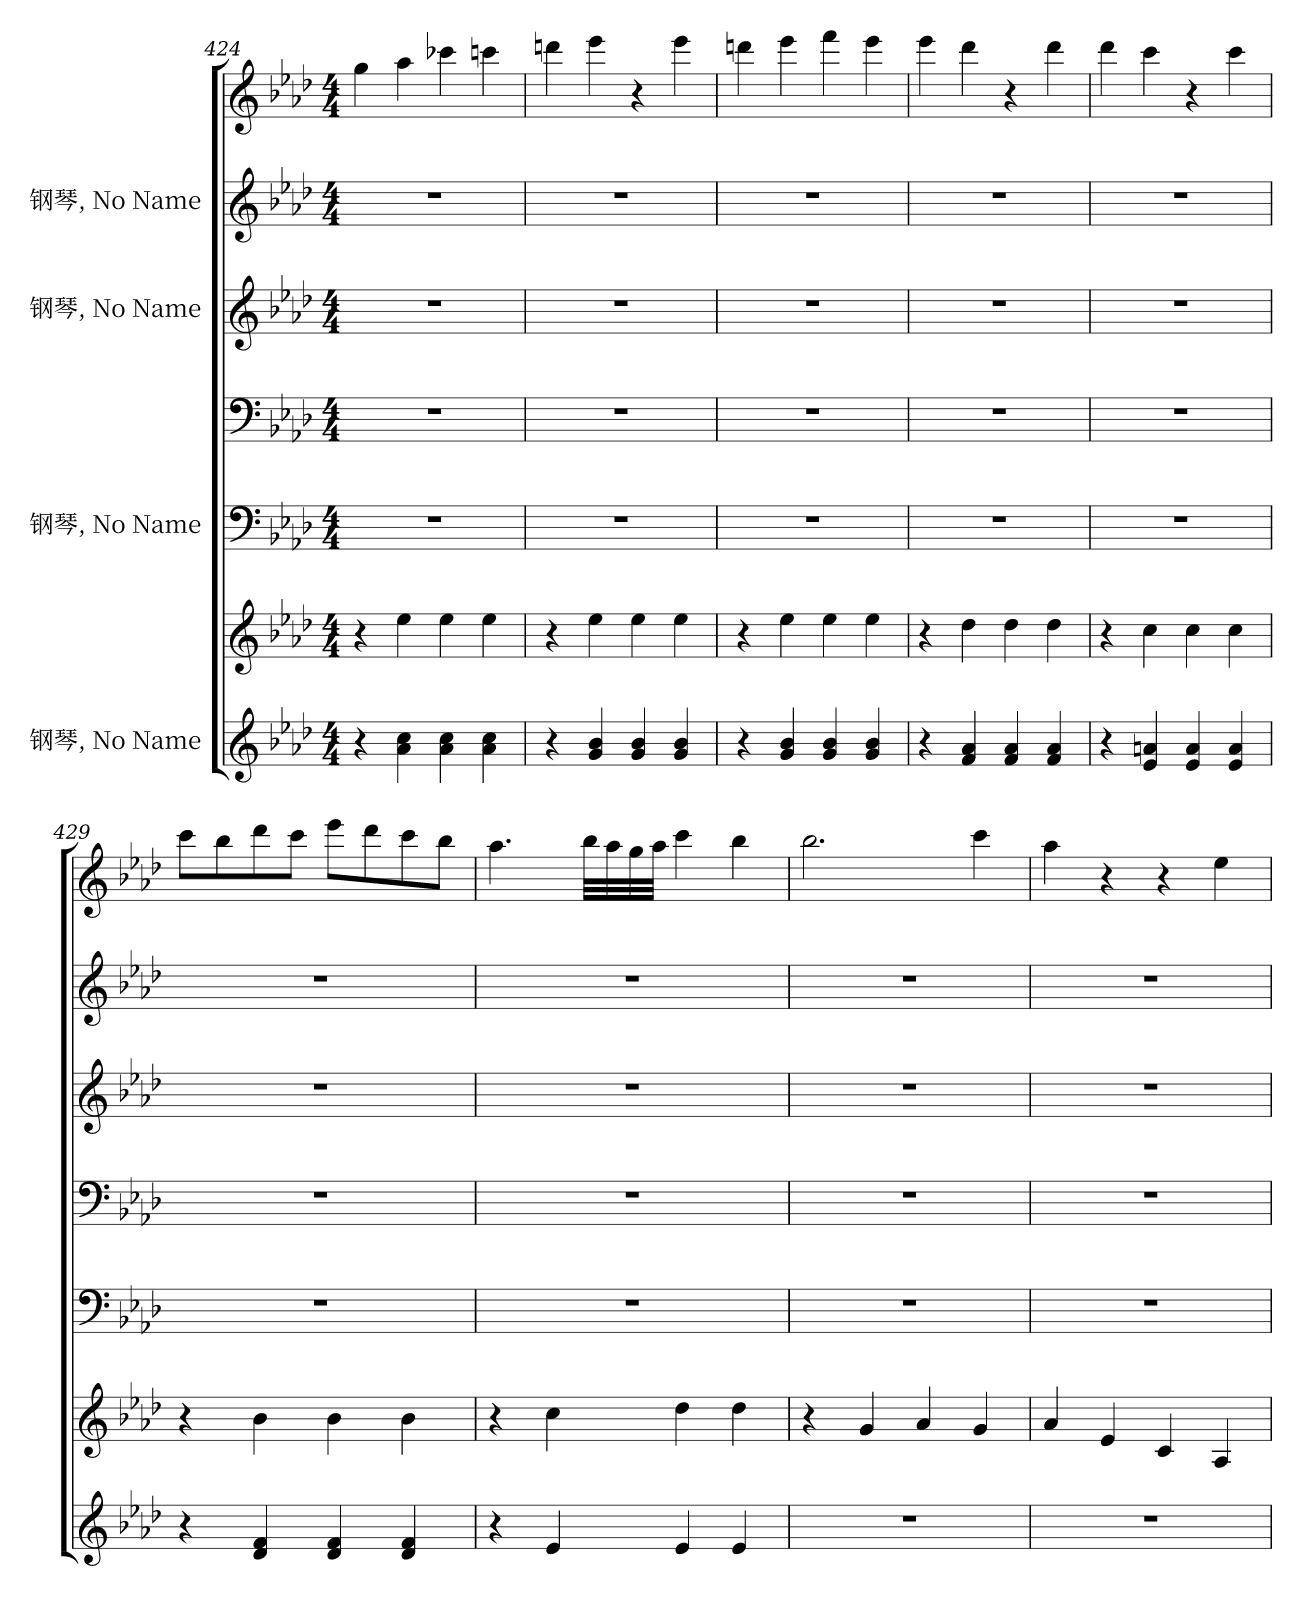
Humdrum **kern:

**kern	**kern	**kern	**kern	**kern	**kern	**kern
*part4	*part4	*part3	*part3	*part2	*part1	*part1
*staff7	*staff6	*staff5	*staff4	*staff3	*staff2	*staff1
*I"钢琴, No Name	*	*I"钢琴, No Name	*	*I"钢琴, No Name	*I"钢琴, No Name	*
*clefG2	*clefG2	*clefF4	*clefF4	*clefG2	*clefG2	*clefG2
*k[b-e-a-d-]	*k[b-e-a-d-]	*k[b-e-a-d-]	*k[b-e-a-d-]	*k[b-e-a-d-]	*k[b-e-a-d-]	*k[b-e-a-d-]
*M4/4	*M4/4	*M4/4	*M4/4	*M4/4	*M4/4	*M4/4
=424	=424	=424	=424	=424	=424	=424
4r	4r	1r	1r	1r	1r	4gg\
4a-\ 4cc\	4ee-\	.	.	.	.	4aa-\
4a-\ 4cc\	4ee-\	.	.	.	.	4ccc-X\
4a-\ 4cc\	4ee-\	.	.	.	.	4cccn\
=425	=425	=425	=425	=425	=425	=425
4r	4r	1r	1r	1r	1r	4dddn\
4g/ 4b-/	4ee-\	.	.	.	.	4eee-\
4g/ 4b-/	4ee-\	.	.	.	.	4r
4g/ 4b-/	4ee-\	.	.	.	.	4eee-\
=426	=426	=426	=426	=426	=426	=426
4r	4r	1r	1r	1r	1r	4dddn\
4g/ 4b-/	4ee-\	.	.	.	.	4eee-\
4g/ 4b-/	4ee-\	.	.	.	.	4fff\
4g/ 4b-/	4ee-\	.	.	.	.	4eee-\
=427	=427	=427	=427	=427	=427	=427
4r	4r	1r	1r	1r	1r	4eee-\
4f/ 4a-/	4dd-\	.	.	.	.	4ddd-\
4f/ 4a-/	4dd-\	.	.	.	.	4r
4f/ 4a-/	4dd-\	.	.	.	.	4ddd-\
=428	=428	=428	=428	=428	=428	=428
4r	4r	1r	1r	1r	1r	4ddd-\
4e-/ 4an/	4cc\	.	.	.	.	4ccc\
4e-/ 4a/	4cc\	.	.	.	.	4r
4e-/ 4a/	4cc\	.	.	.	.	4ccc\
!!LO:PB:g=z
=429	=429	=429	=429	=429	=429	=429
4r	4r	1r	1r	1r	1r	8ccc\L
.	.	.	.	.	.	8bb-\
4d-/ 4f/	4b-\	.	.	.	.	8ddd-\
.	.	.	.	.	.	8ccc\J
4d-/ 4f/	4b-\	.	.	.	.	8eee-\L
.	.	.	.	.	.	8ddd-\
4d-/ 4f/	4b-\	.	.	.	.	8ccc\
.	.	.	.	.	.	8bb-\J
=430	=430	=430	=430	=430	=430	=430
4r	4r	1r	1r	1r	1r	4.aa-\
4e-/	4cc\	.	.	.	.	.
*	*	*	*	*	*	*MM197
.	.	.	.	.	.	32bb-\LLL
.	.	.	.	.	.	32aa-\
.	.	.	.	.	.	32gg\
*	*	*	*	*	*	*MM196
.	.	.	.	.	.	32aa-\JJJ
*	*	*	*	*	*	*MM199
4e-/	4dd-\	.	.	.	.	4ccc\
4e-/	4dd-\	.	.	.	.	4bb-\
=431	=431	=431	=431	=431	=431	=431
*	*	*	*	*	*	*MM199
1r	4r	1r	1r	1r	1r	2.bb-\
.	4g/	.	.	.	.	.
.	4a-/	.	.	.	.	.
.	4g/	.	.	.	.	4ccc\
=432	=432	=432	=432	=432	=432	=432
1r	4a-/	1r	1r	1r	1r	4aa-\
.	4e-/	.	.	.	.	4r
.	4c/	.	.	.	.	4r
*	*	*	*	*	*	*MM196
.	4A-/	.	.	.	.	4ee-\
=	=	=	=	=	=	=
*-	*-	*-	*-	*-	*-	*-
